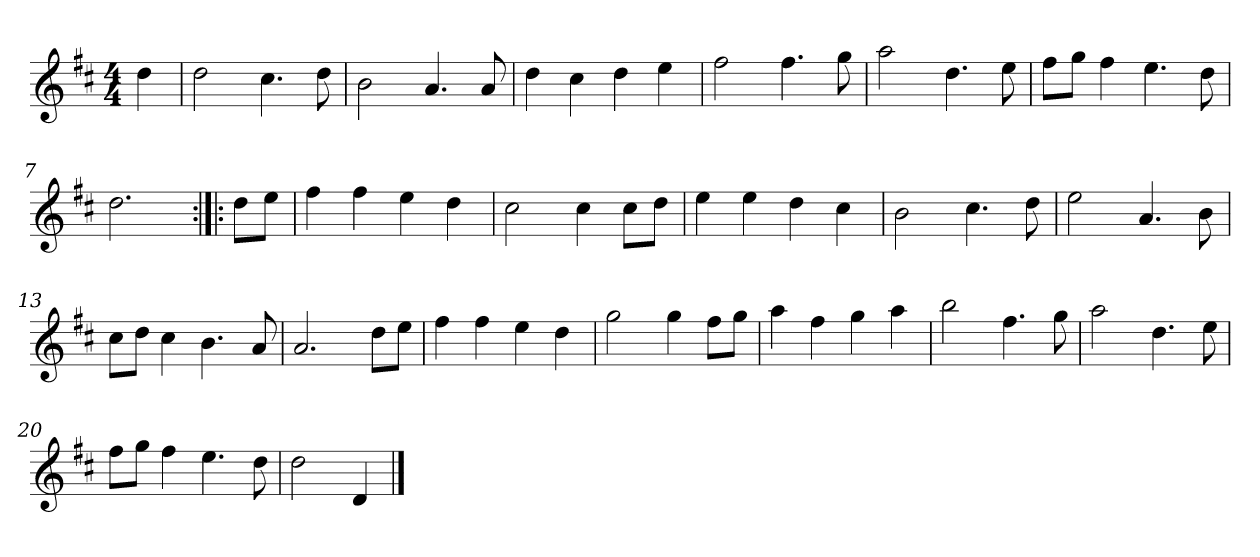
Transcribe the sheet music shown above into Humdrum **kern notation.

**kern
*part1
*staff1
*clefG2
*k[f#c#]
*D:
*M4/4
*MM120
=
4dd
=1
2dd
4.cc#
8dd
=2
2b
4.a
8a
=3
4dd
4cc#
4dd
4ee
=4
2ff#
4.ff#
8gg
=5
2aa
4.dd
8ee
=6
8ff#\L
8gg\J
4ff#
4.ee
8dd
=7
2.dd
=:|!|:
8dd\L
8ee\J
=8
4ff#
4ff#
4ee
4dd
=9
2cc#
4cc#
8cc#\L
8dd\J
=10
4ee
4ee
4dd
4cc#
=11
2b
4.cc#
8dd
=12
2ee
4.a
8b
=13
8cc#\L
8dd\J
4cc#
4.b
8a
=14
2.a
8dd\L
8ee\J
=15
4ff#
4ff#
4ee
4dd
=16
2gg
4gg
8ff#\L
8gg\J
=17
4aa
4ff#
4gg
4aa
=18
2bb
4.ff#
8gg
=19
2aa
4.dd
8ee
=20
8ff#\L
8gg\J
4ff#
4.ee
8dd
=21
2dd
4d
==
*-
